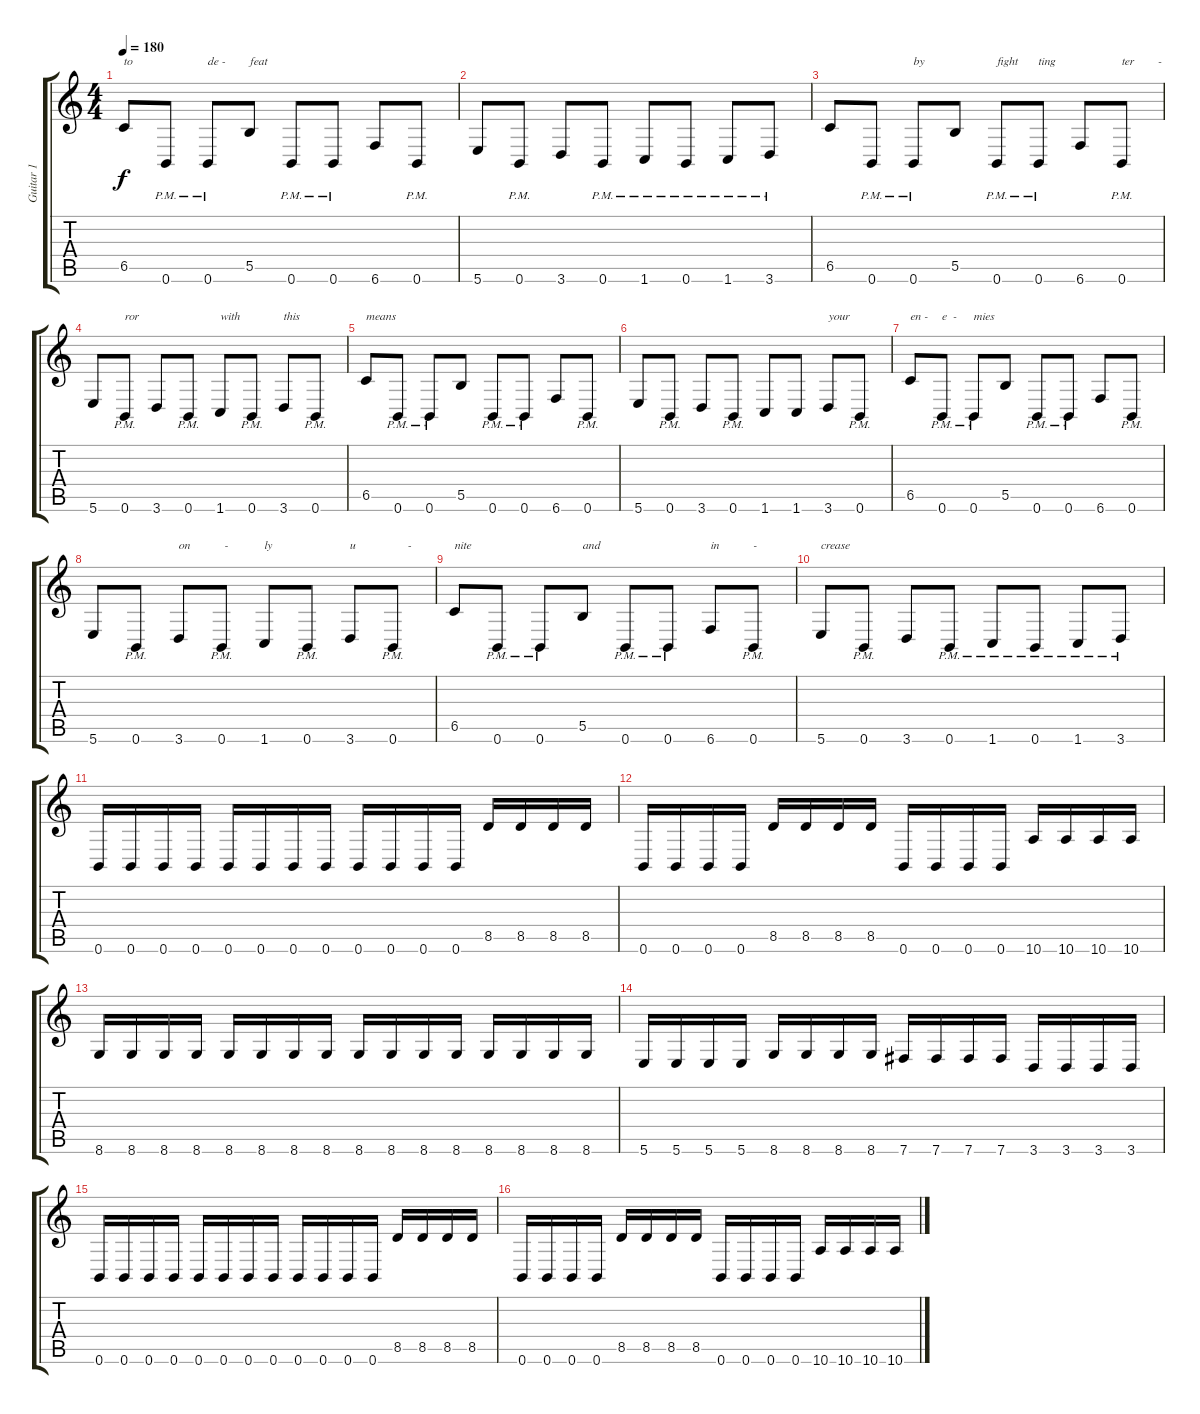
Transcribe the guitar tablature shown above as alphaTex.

\track ("Guitar 1" "Guitar 1") {instrument distortionguitar}
\staff {score tabs}
\tuning (Db4 Ab3 E3 B2 Gb2 B1) {hide}
\ts (4 4)
\tempo 180
\clef g2
\ks c
6.5.8{txt "to" dy f} 0.6{pm}.8 0.6{pm}.8{txt "de -"} 5.5.8{txt "feat"} 0.6{pm}.8 0.6{pm}.8 6.6.8 0.6{pm}.8 |
5.6.8 0.6{pm}.8 3.6.8 0.6{pm}.8 1.6{pm}.8 0.6{pm}.8 1.6{pm}.8 3.6{pm}.8 |
6.5.8 0.6{pm}.8 0.6{pm}.8{txt "by"} 5.5.8 0.6{pm}.8{txt "fight"} 0.6{pm}.8{txt "ting"} 6.6.8 0.6{pm}.8{txt "ter        -"} |
5.6.8 0.6{pm}.8{txt "ror"} 3.6.8 0.6{pm}.8 1.6.8{txt "with"} 0.6{pm}.8 3.6.8{txt "this"} 0.6{pm}.8 |
6.5.8{txt "means"} 0.6{pm}.8 0.6{pm}.8 5.5.8 0.6{pm}.8 0.6{pm}.8 6.6.8 0.6{pm}.8 |
5.6.8 0.6{pm}.8 3.6.8 0.6{pm}.8 1.6.8 1.6.8 3.6.8{txt "your"} 0.6{pm}.8 |
6.5.8{txt "en -"} 0.6{pm}.8{txt "e  -"} 0.6{pm}.8{txt "mies"} 5.5.8 0.6{pm}.8 0.6{pm}.8 6.6.8 0.6{pm}.8 |
5.6.8 0.6{pm}.8 3.6.8{txt "on"} 0.6{pm}.8{txt " -"} 1.6.8{txt "ly"} 0.6{pm}.8 3.6.8{txt "u"} 0.6{pm}.8{txt "     -"} |
6.5.8{txt "nite"} 0.6{pm}.8 0.6{pm}.8 5.5.8{txt "and"} 0.6{pm}.8 0.6{pm}.8 6.6.8{txt "in"} 0.6{pm}.8{txt "-"} |
5.6.8{txt "crease"} 0.6{pm}.8 3.6.8 0.6{pm}.8 1.6{pm}.8 0.6{pm}.8 1.6{pm}.8 3.6{pm}.8 |
0.6.16 0.6.16 0.6.16 0.6.16 0.6.16 0.6.16 0.6.16 0.6.16 0.6.16 0.6.16 0.6.16 0.6.16 8.5.16 8.5.16 8.5.16 8.5.16 |
0.6.16 0.6.16 0.6.16 0.6.16 8.5.16 8.5.16 8.5.16 8.5.16 0.6.16 0.6.16 0.6.16 0.6.16 10.6.16 10.6.16 10.6.16 10.6.16 |
8.6.16 8.6.16 8.6.16 8.6.16 8.6.16 8.6.16 8.6.16 8.6.16 8.6.16 8.6.16 8.6.16 8.6.16 8.6.16 8.6.16 8.6.16 8.6.16 |
5.6.16 5.6.16 5.6.16 5.6.16 8.6.16 8.6.16 8.6.16 8.6.16 7.6.16 7.6.16 7.6.16 7.6.16 3.6.16 3.6.16 3.6.16 3.6.16 |
0.6.16 0.6.16 0.6.16 0.6.16 0.6.16 0.6.16 0.6.16 0.6.16 0.6.16 0.6.16 0.6.16 0.6.16 8.5.16 8.5.16 8.5.16 8.5.16 |
0.6.16 0.6.16 0.6.16 0.6.16 8.5.16 8.5.16 8.5.16 8.5.16 0.6.16 0.6.16 0.6.16 0.6.16 10.6.16 10.6.16 10.6.16 10.6.16
